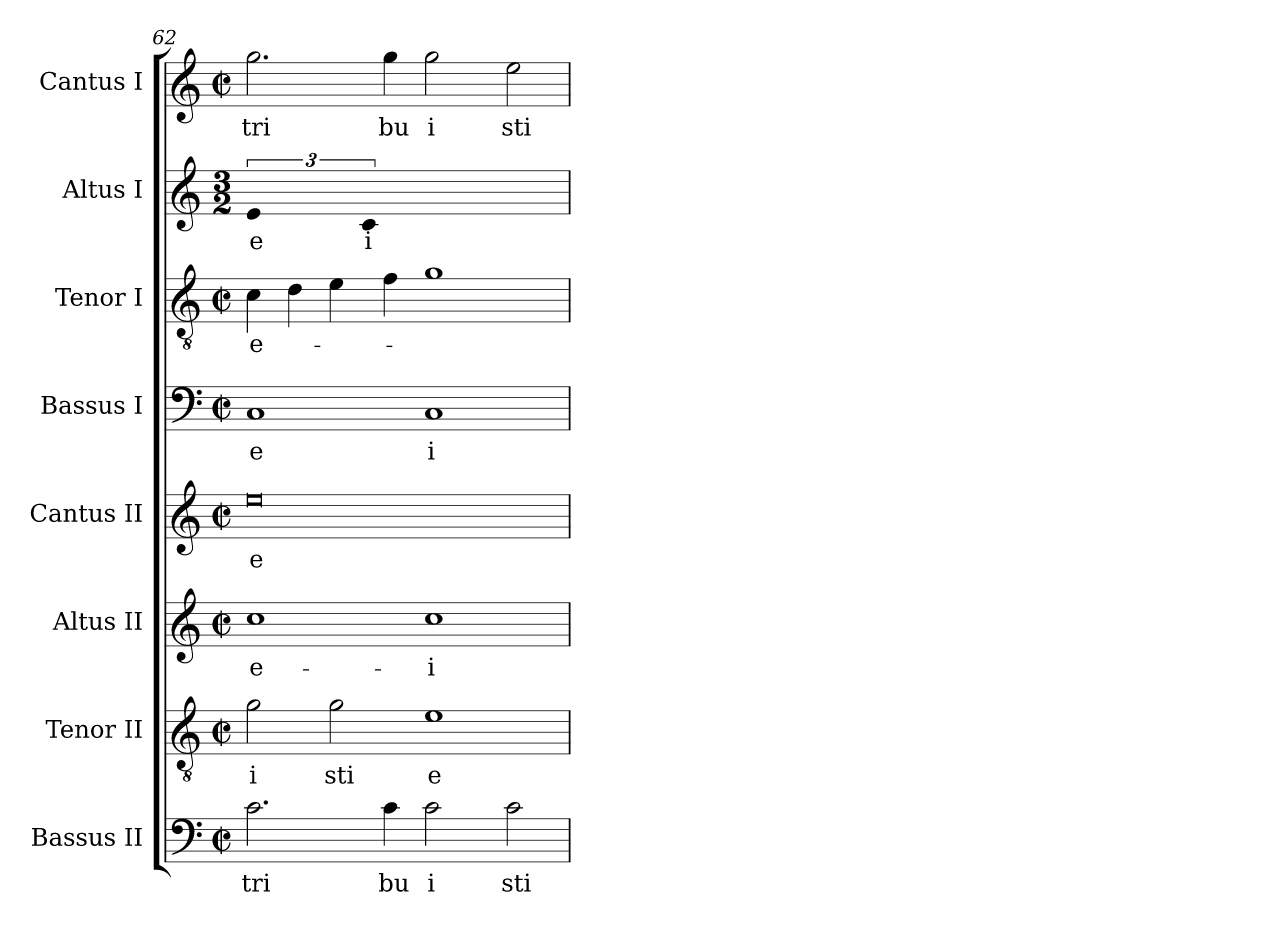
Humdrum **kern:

**kern	**text	**kern	**text	**kern	**text	**kern	**text	**kern	**text	**kern	**text	**kern	**text	**kern	**text
*part8	*part8	*part7	*part7	*part6	*part6	*part5	*part5	*part4	*part4	*part3	*part3	*part2	*part2	*part1	*part1
*staff8	*staff8	*staff7	*staff7	*staff6	*staff6	*staff5	*staff5	*staff4	*staff4	*staff3	*staff3	*staff2	*staff2	*staff1	*staff1
*I"Bassus II	*	*I"Tenor II	*	*I"Altus II	*	*I"Cantus II	*	*I"Bassus I	*	*I"Tenor I	*	*I"Altus I	*	*I"Cantus I	*
*clefF4	*	*clefGv2	*	*clefG2	*	*clefG2	*	*clefF4	*	*clefGv2	*	*clefG2	*	*clefG2	*
*M2/2	*	*M2/2	*	*M2/2	*	*M2/2	*	*M2/2	*	*M2/2	*	*M3/2	*	*M2/2	*
*met(c|)	*	*met(c|)	*	*met(c|)	*	*met(c|)	*	*met(c|)	*	*met(c|)	*	*	*	*met(c|)	*
=62	=62	=62	=62	=62	=62	=62	=62	=62	=62	=62	=62	=62	=62	=62	=62
!	!LO:LY:b:cj	!	!LO:LY:b:cj	!	!LO:LY:b:cj	!	!LO:LY:b:cj	!	!LO:LY:b:cj	!	!LO:LY:b:cj	!LO:N:vis=1	!LO:LY:b:cj	!	!LO:LY:b:cj
2.c\	tri	2g\	i	1cc	e-	0ee	e-	1C	e	4c\	e-	3%2e	e	2.gg\	tri
.	.	.	.	.	.	.	.	.	.	4d\	.	.	.	.	.
!	!	!	!LO:LY:b:cj	!	!	!	!	!	!	!	!	!	!	!	!
.	.	2g\	sti	.	.	.	.	.	.	4e\	.	.	.	.	.
!	!	!	!	!	!	!	!	!	!	!	!	!LO:N:vis=1	!LO:LY:b:cj	!	!
.	.	.	.	.	.	.	.	.	.	.	.	3%2c	i	.	.
!	!LO:LY:b:cj	!	!	!	!	!	!	!	!	!	!	!	!	!	!LO:LY:b:cj
4c\	bu	.	.	.	.	.	.	.	.	4f\	.	.	.	4gg\	bu
!	!LO:LY:b:cj	!	!LO:LY:b:cj	!	!LO:LY:b:rj	!	!	!	!LO:LY:b:cj	!	!	!	!	!	!LO:LY:b:cj
2c\	i	1e	e	1cc	-i	.	.	1C	i	1g	.	.	.	2gg\	i
.	.	.	.	.	.	.	.	.	.	.	.	3%2ryy	.	.	.
!	!LO:LY:b:cj	!	!	!	!	!	!	!	!	!	!	!	!	!	!LO:LY:b:cj
2c\	sti	.	.	.	.	.	.	.	.	.	.	.	.	2ee\	sti
=	=	=	=	=	=	=	=	=	=	=	=	=	=	=	=
*-	*-	*-	*-	*-	*-	*-	*-	*-	*-	*-	*-	*-	*-	*-	*-
